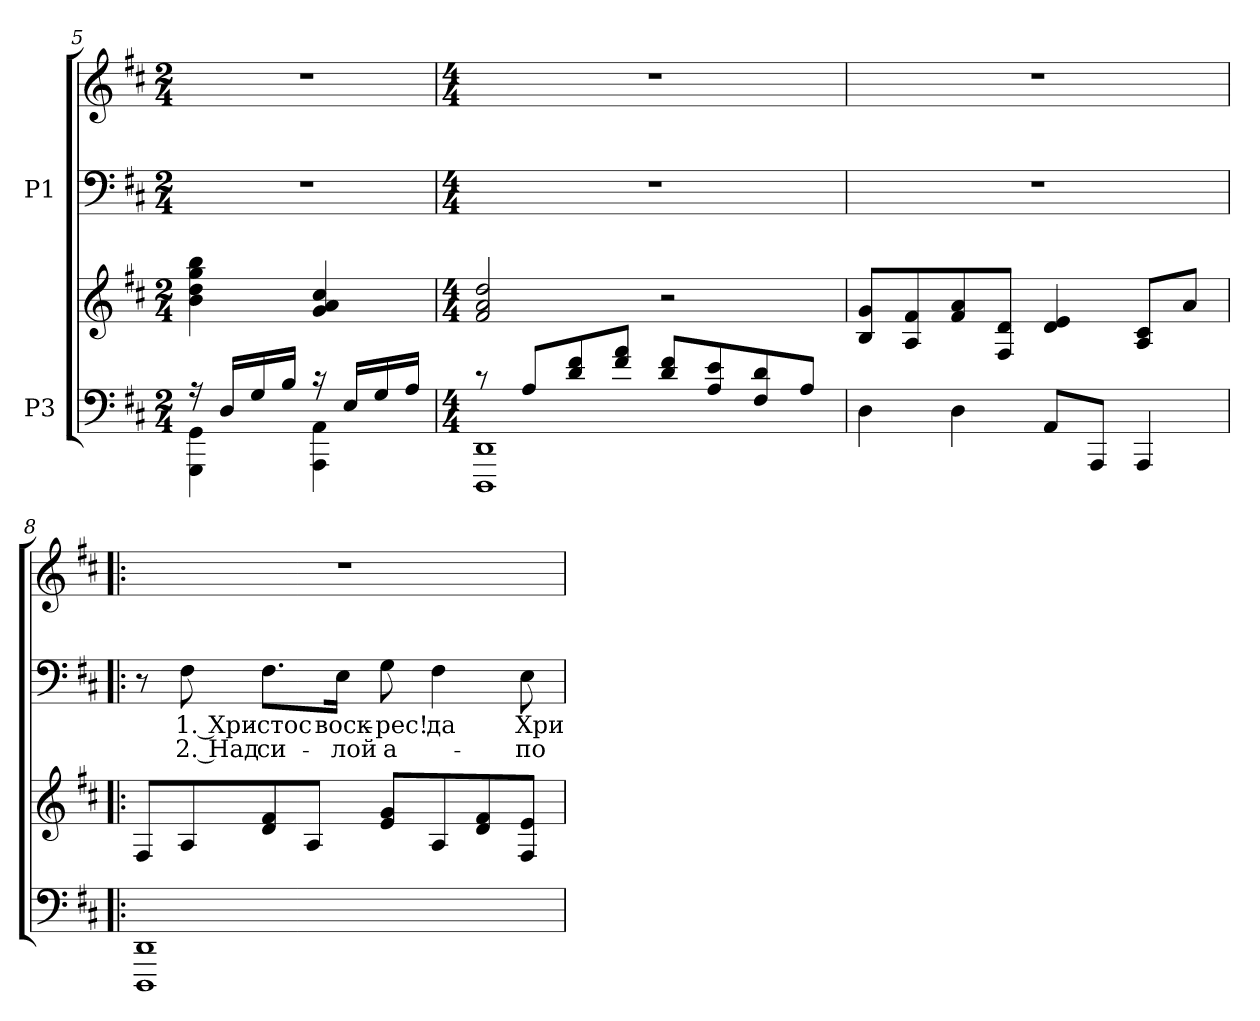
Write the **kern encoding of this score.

**kern	**kern	**kern	**text	**text	**kern
*part2	*part2	*part1	*part1	*part1	*part1
*staff4	*staff3	*staff2	*staff2	*staff2	*staff1
*I"P3	*	*I"P1	*	*	*
*clefF4	*clefG2	*clefF4	*	*	*clefG2
*k[f#c#]	*k[f#c#]	*k[f#c#]	*	*	*k[f#c#]
*D:	*D:	*D:	*	*	*D:
*M2/4	*M2/4	*M2/4	*	*	*M2/4
=5	=5	=5	=5	=5	=5
*^	*	*	*	*	*
!	!	!	!LO:N:vis=1	!	!	!LO:N:vis=1
16r	4GGGi\ 4GGi	4bi\ 4ddi 4ggi 4bbi	2r	.	.	2r
16Di/LL	.	.	.	.	.	.
16Gi/	.	.	.	.	.	.
16Bi/JJ	.	.	.	.	.	.
16r	4AAAi\ 4AAi	4gi/ 4ai 4cc#i	.	.	.	.
16Ei/LL	.	.	.	.	.	.
16Gi/	.	.	.	.	.	.
16Ai/JJ	.	.	.	.	.	.
=6	=6	=6	=6	=6	=6	=6
*M4/4	*	*M4/4	*M4/4	*	*	*M4/4
8r	1DDDi 1DDi	2f#i/ 2ai 2ddi	1r	.	.	1r
8Ai/L	.	.	.	.	.	.
8di/ 8f#i	.	.	.	.	.	.
8f#i/ 8aiJ	.	.	.	.	.	.
8di/ 8f#iL	.	2r	.	.	.	.
8Ai/ 8ei	.	.	.	.	.	.
8F#i/ 8di	.	.	.	.	.	.
8Ai/J	.	.	.	.	.	.
*v	*v	*	*	*	*	*
=7	=7	=7	=7	=7	=7
4Di\	8Bi/ 8giL	1r	.	.	1r
.	8Ai/ 8f#i	.	.	.	.
4Di\	8f#i/ 8ai	.	.	.	.
.	8F#i/ 8diJ	.	.	.	.
8AAi/L	4di/ 4ei	.	.	.	.
8AAAi/J	.	.	.	.	.
4AAAi/	8Ai/ 8c#iL	.	.	.	.
.	8ai/J	.	.	.	.
!!LO:LB:g=z
=8!|:	=8!|:	=8!|:	=8!|:	=8!|:	=8!|:
1DDDi 1DDi	8F#i/L	8r	.	.	1r
!	!	!	!LO:LY:a:color=#000000	!LO:LY:a:color=#000000	!
.	8Ai/	8F#i\	1. Хри-	2. Над	.
!	!	!	!LO:LY:a:color=#000000	!LO:LY:a:color=#000000	!
.	8di/ 8f#i	8.F#i\L	-стос	си-	.
.	8Ai/J	.	.	.	.
!	!	!	!LO:LY:a:color=#000000	!LO:LY:a:color=#000000	!
.	.	16Ei\Jk	воск-	-лой	.
!	!	!	!LO:LY:a:color=#000000	!LO:LY:a:color=#000000	!
.	8ei/ 8giL	8Gi\	-рес!	а-	.
!	!	!	!LO:LY:a:color=#000000	!	!
.	8Ai/	4F#i\	-да	.	.
.	8di/ 8f#i	.	.	.	.
!	!	!	!LO:LY:a:color=#000000	!LO:LY:a:color=#000000	!
.	8F#i/ 8eiJ	8Ei\	Хри-	по-	.
=	=	=	=	=	=
*-	*-	*-	*-	*-	*-
